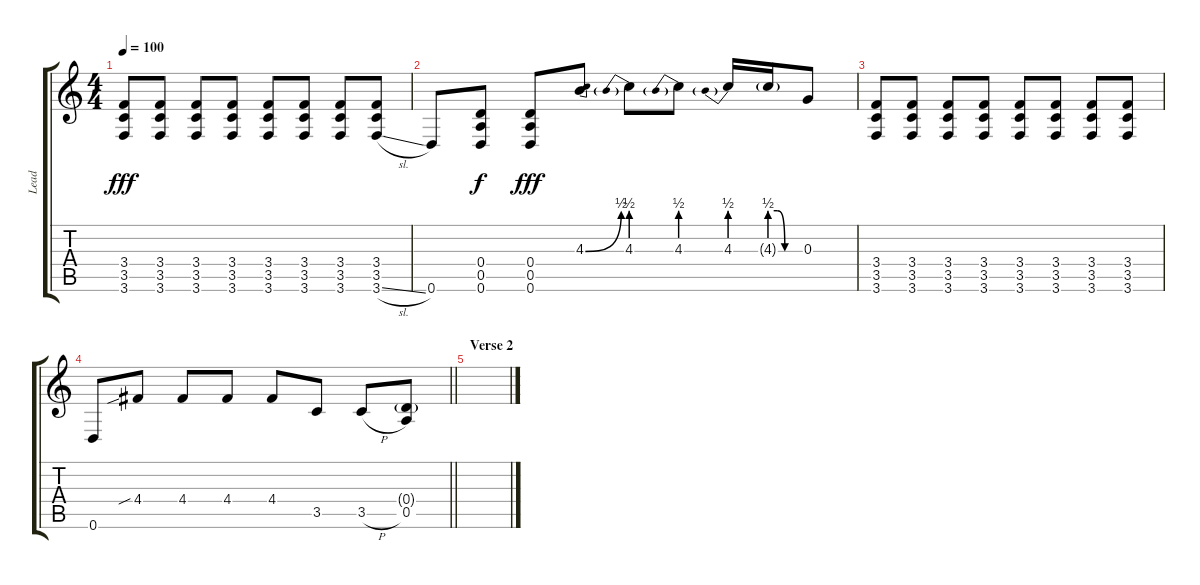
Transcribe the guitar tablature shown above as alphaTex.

\track ("Lead" "Lead") {instrument distortionguitar}
\staff {score tabs}
\tuning (E4 B3 G3 D3 A2 D2) {hide}
\ts (4 4)
\tempo 100
\clef g2
\ks c
(3.4 3.5 3.6).8{dy fff} (3.4 3.5 3.6).8 (3.4 3.5 3.6).8 (3.4 3.5 3.6).8 (3.4 3.5 3.6).8 (3.4 3.5 3.6).8 (3.4 3.5 3.6).8 (3.4 3.5 3.6{sl}).8 |
0.6.8 (0.4 0.5 0.6).8{dy f} (0.4 0.5 0.6).8{dy fff} 4.3{be (bend 0 0 60 2)}.8 4.3{be (prebend 0 2 60 2)}.8 4.3{be (prebend 0 2 60 2)}.8 4.3{be (prebend 0 2 60 2)}.16 4.3{be (custom 0 2 15 2 30 0 60 0) g}.16 0.3.8 |
(3.4 3.5 3.6).8 (3.4 3.5 3.6).8 (3.4 3.5 3.6).8 (3.4 3.5 3.6).8 (3.4 3.5 3.6).8 (3.4 3.5 3.6).8 (3.4 3.5 3.6).8 (3.4 3.5 3.6).8 |
\barLineRight lightlight
0.6.8 4.4{sib}.8 4.4.8 4.4.8 4.4.8 3.5.8 3.5{h}.8 (0.4{g} 0.5).8 |
\section ("" "Verse 2")
